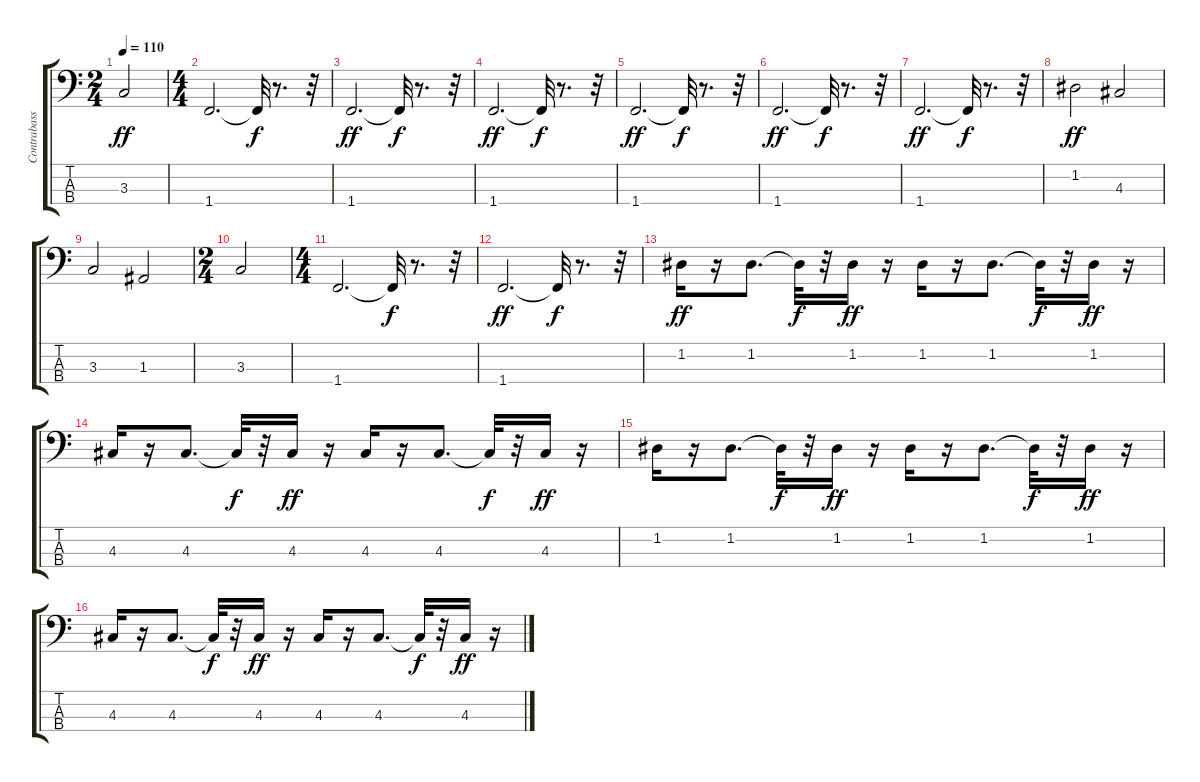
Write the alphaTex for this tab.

\track ("Contrabass          " "Contrabass") {instrument contrabass}
\staff {score tabs}
\tuning (G2 D2 A1 E1) {hide}
\ts (2 4)
\tempo 110
\clef f4
\ks c
3.3.2{dy ff} |
\ts (4 4)
1.4.2{d} 1.4{t}.32{dy f} r.8{d} r.32 |
1.4.2{d dy ff} 1.4{t}.32{dy f} r.8{d} r.32 |
1.4.2{d dy ff} 1.4{t}.32{dy f} r.8{d} r.32 |
1.4.2{d dy ff} 1.4{t}.32{dy f} r.8{d} r.32 |
1.4.2{d dy ff} 1.4{t}.32{dy f} r.8{d} r.32 |
1.4.2{d dy ff} 1.4{t}.32{dy f} r.8{d} r.32 |
1.2.2{dy ff} 4.3.2 |
3.3.2 1.3.2 |
\ts (2 4)
3.3.2 |
\ts (4 4)
1.4.2{d} 1.4{t}.32{dy f} r.8{d} r.32 |
1.4.2{d dy ff} 1.4{t}.32{dy f} r.8{d} r.32 |
1.2.16{dy ff} r.16 1.2.8{d} 1.2{t}.32{dy f} r.32 1.2.16{dy ff} r.16 1.2.16 r.16 1.2.8{d} 1.2{t}.32{dy f} r.32 1.2.16{dy ff} r.16 |
4.3.16 r.16 4.3.8{d} 4.3{t}.32{dy f} r.32 4.3.16{dy ff} r.16 4.3.16 r.16 4.3.8{d} 4.3{t}.32{dy f} r.32 4.3.16{dy ff} r.16 |
1.2.16 r.16 1.2.8{d} 1.2{t}.32{dy f} r.32 1.2.16{dy ff} r.16 1.2.16 r.16 1.2.8{d} 1.2{t}.32{dy f} r.32 1.2.16{dy ff} r.16 |
4.3.16 r.16 4.3.8{d} 4.3{t}.32{dy f} r.32 4.3.16{dy ff} r.16 4.3.16 r.16 4.3.8{d} 4.3{t}.32{dy f} r.32 4.3.16{dy ff} r.16
